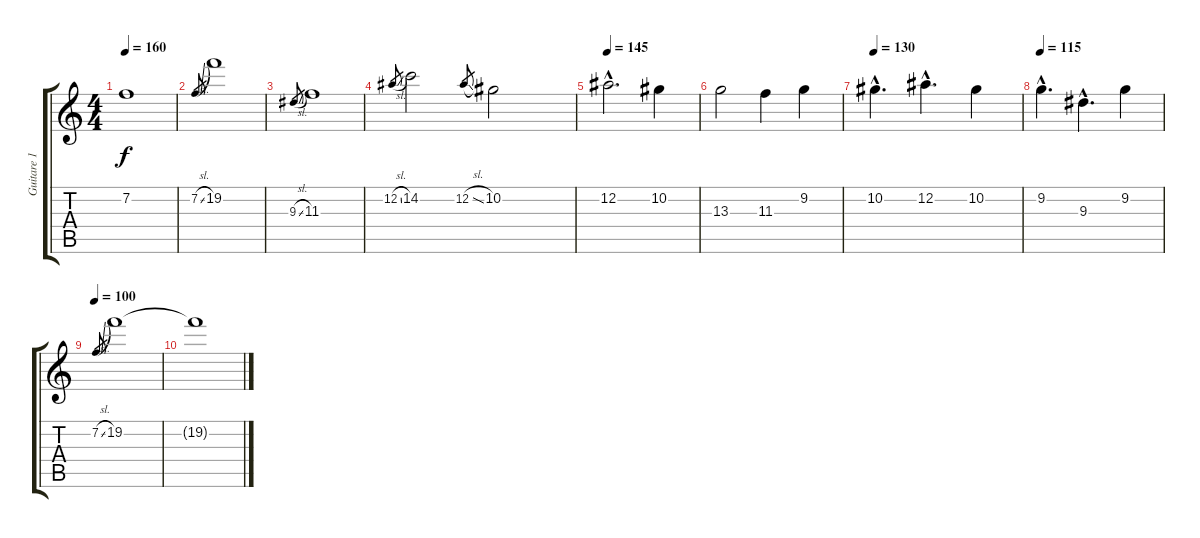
\track ("Guitare 1" "Guitare 1") {instrument distortionguitar}
\staff {score tabs}
\tuning (Eb4 Bb3 Gb3 Db3 Ab2 Eb2) {hide}
\ts (4 4)
\tempo 160
\clef g2
\ks c
7.2.1{dy f} |
7.2{sl}.8{gr} 19.2.1 |
9.3{sl}.8{gr} 11.3.1 |
12.2{sl}.8{gr} 14.2.2 12.2{sl}.8{gr} 10.2.2 |
\tempo 145
12.2{hac}.2{d} 10.2.4 |
13.3.2 11.3.4 9.2.4 |
\tempo 130
10.2{hac}.4{d} 12.2{hac}.4{d} 10.2.4 |
\tempo 115
9.2{hac}.4{d} 9.3{hac}.4{d} 9.2.4 |
\tempo 100
7.2{sl}.8{gr} 19.2.1 |
19.2{t}.1
